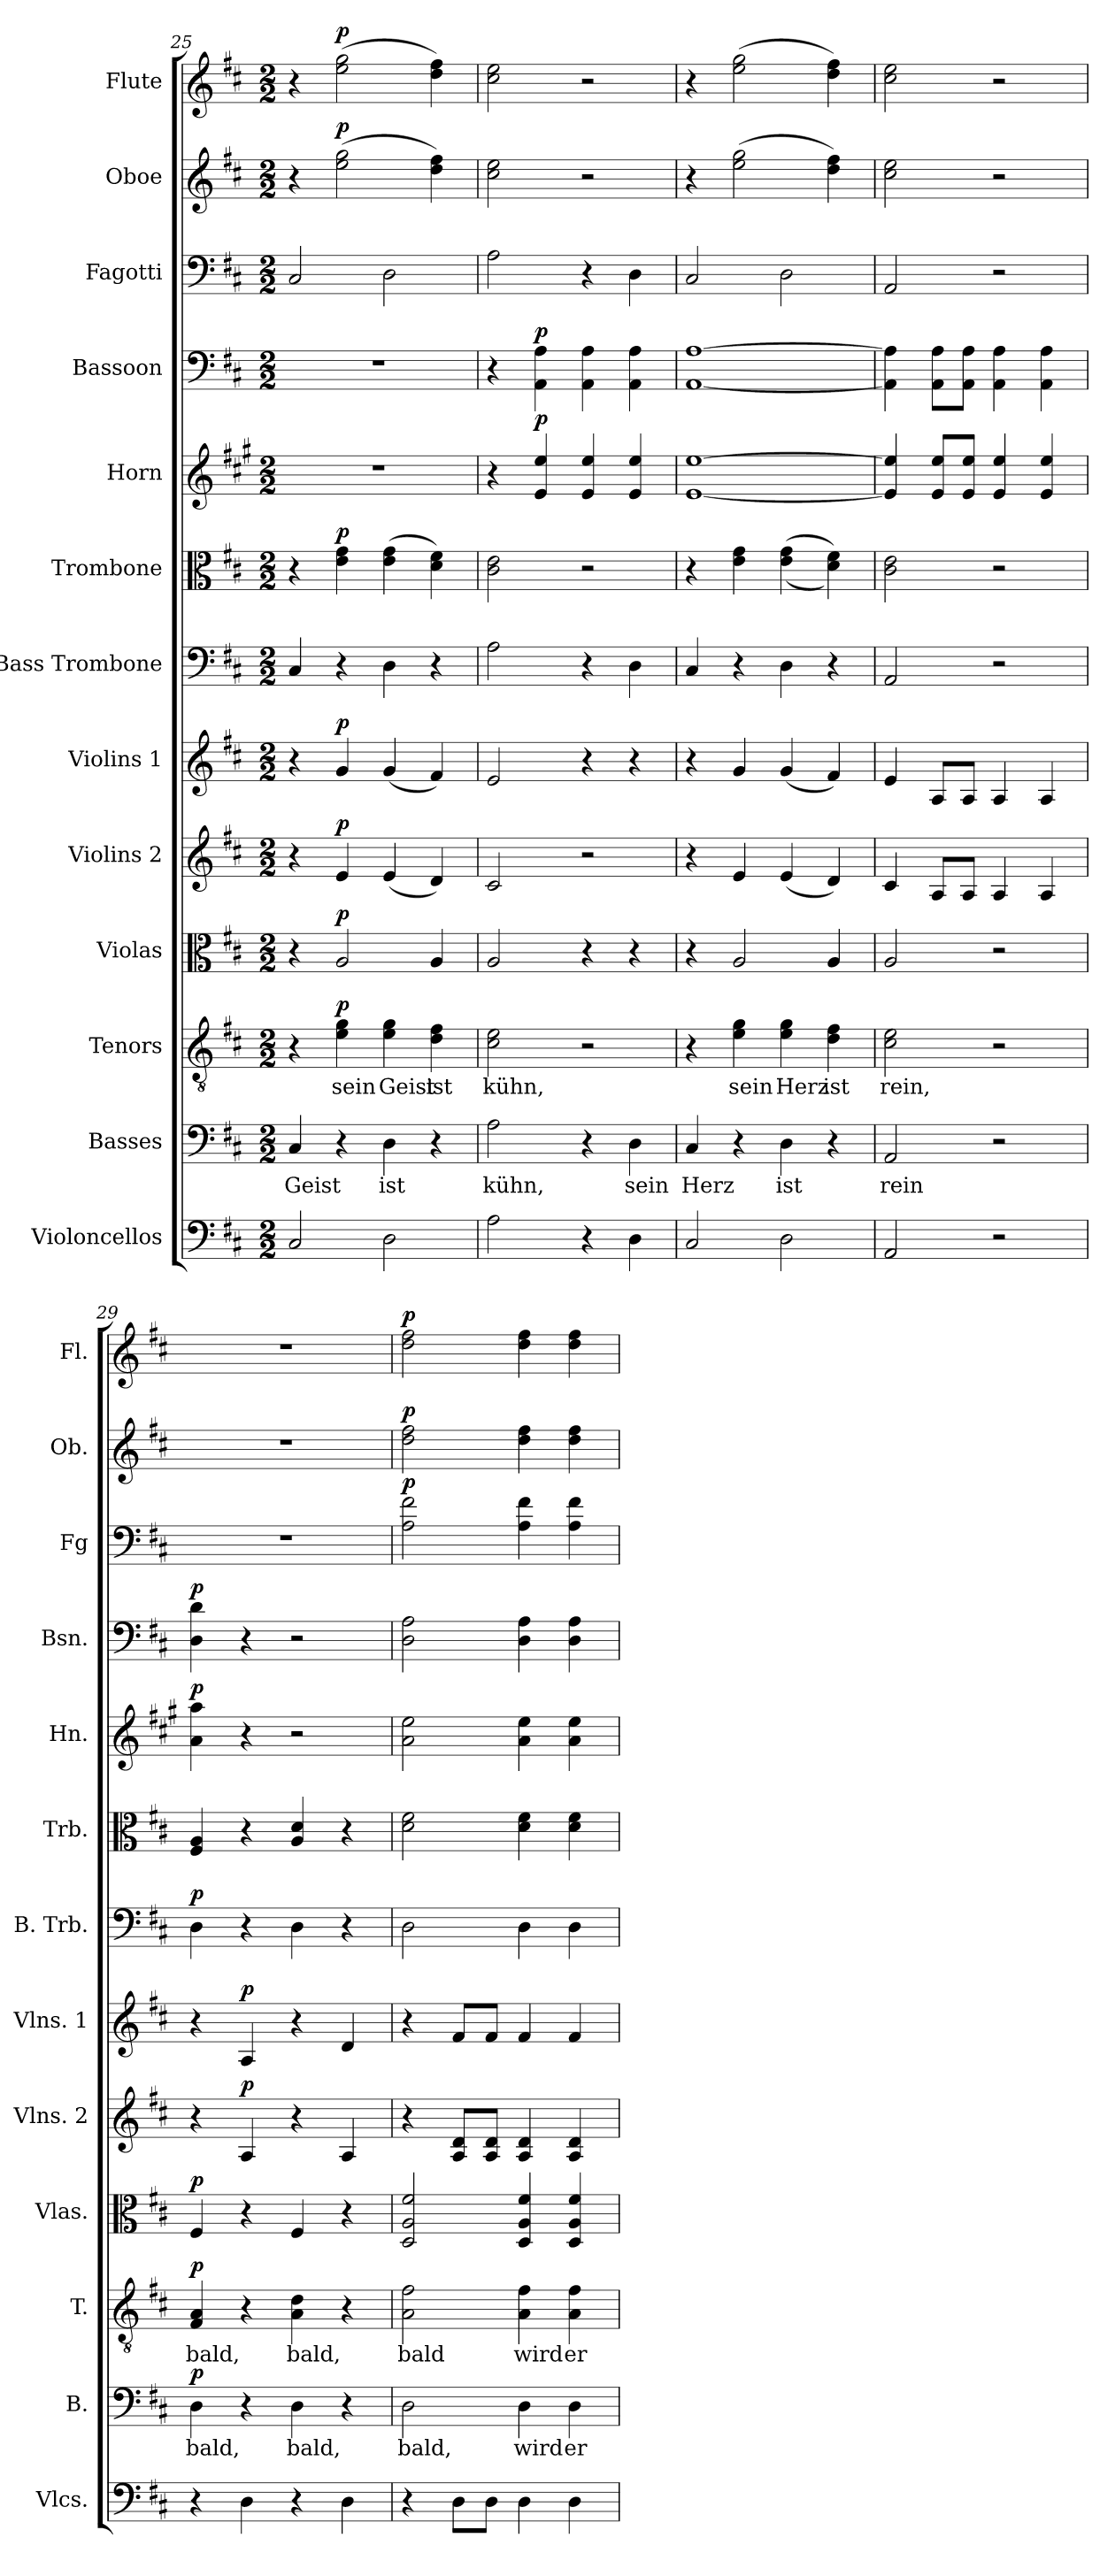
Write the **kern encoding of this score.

**kern	**kern	**text	**dynam	**kern	**text	**dynam	**kern	**dynam	**kern	**dynam	**kern	**dynam	**kern	**dynam	**kern	**dynam	**kern	**dynam	**kern	**dynam	**kern	**dynam	**kern	**dynam	**kern	**dynam
*part13	*part12	*part12	*part12	*part11	*part11	*part11	*part10	*part10	*part9	*part9	*part8	*part8	*part7	*part7	*part6	*part6	*part5	*part5	*part4	*part4	*part3	*part3	*part2	*part2	*part1	*part1
*staff13	*staff12	*staff12	*staff12	*staff11	*staff11	*staff11	*staff10	*staff10	*staff9	*staff9	*staff8	*staff8	*staff7	*staff7	*staff6	*staff6	*staff5	*staff5	*staff4	*staff4	*staff3	*staff3	*staff2	*staff2	*staff1	*staff1
*I"Violoncellos	*I"Basses	*	*	*I"Tenors	*	*	*I"Violas	*	*I"Violins 2	*	*I"Violins 1	*	*I"Bass Trombone	*	*I"Trombone	*	*I"Horn	*	*I"Bassoon	*	*I"Fagotti	*	*I"Oboe	*	*I"Flute	*
*I'Vlcs.	*I'B.	*	*	*I'T.	*	*	*I'Vlas.	*	*I'Vlns. 2	*	*I'Vlns. 1	*	*I'B. Trb.	*	*I'Trb.	*	*I'Hn.	*	*I'Bsn.	*	*I'Fg	*	*I'Ob.	*	*I'Fl.	*
*clefF4	*clefF4	*	*	*clefGv2	*	*	*clefC3	*	*clefG2	*	*clefG2	*	*clefF4	*	*clefC3	*	*clefG2	*	*clefF4	*	*clefF4	*	*clefG2	*	*clefG2	*
*	*	*	*	*	*	*	*	*	*	*	*	*	*	*	*	*	*ITrd4c7	*	*	*	*	*	*	*	*	*
*k[f#c#]	*k[f#c#]	*	*	*k[f#c#]	*	*	*k[f#c#]	*	*k[f#c#]	*	*k[f#c#]	*	*k[f#c#]	*	*k[f#c#]	*	*k[f#c#]	*	*k[f#c#]	*	*k[f#c#]	*	*k[f#c#]	*	*k[f#c#]	*
*D:	*D:	*	*	*D:	*	*	*D:	*	*D:	*	*D:	*	*D:	*	*D:	*	*D:	*	*D:	*	*D:	*	*D:	*	*D:	*
*M2/2	*M2/2	*	*	*M2/2	*	*	*M2/2	*	*M2/2	*	*M2/2	*	*M2/2	*	*M2/2	*	*M2/2	*	*M2/2	*	*M2/2	*	*M2/2	*	*M2/2	*
=25	=25	=25	=25	=25	=25	=25	=25	=25	=25	=25	=25	=25	=25	=25	=25	=25	=25	=25	=25	=25	=25	=25	=25	=25	=25	=25
2C#/	4C#/	Geist	.	4r	.	.	4r	.	4r	.	4r	.	4C#/	.	4r	.	1r	.	1r	.	2C#/	.	4r	.	4r	.
!	!	!	!	!	!	!LO:DY:a	!	!LO:DY:a	!	!LO:DY:a	!	!LO:DY:a	!	!	!	!LO:DY:a	!	!	!	!	!	!	!	!LO:DY:a	!	!LO:DY:a
.	4r	.	.	4e\ 4g\	sein	p	2A/	p	4e/	p	4g/	p	4r	.	4e\ 4g\	p	.	.	.	.	.	.	(2ee\ 2gg\	p	(2ee\ 2gg\	p
2D\	4D\	ist	.	4e\ 4g\	Geist	.	.	.	(4e/	.	(4g/	.	4D\	.	(4e\ 4g\	.	.	.	.	.	2D\	.	.	.	.	.
.	4r	.	.	4d\ 4f#\	ist	.	4A/	.	4d/)	.	4f#/)	.	4r	.	4d\ 4f#\)	.	.	.	.	.	.	.	4dd\ 4ff#\)	.	4dd\ 4ff#\)	.
=26	=26	=26	=26	=26	=26	=26	=26	=26	=26	=26	=26	=26	=26	=26	=26	=26	=26	=26	=26	=26	=26	=26	=26	=26	=26	=26
2A\	2A\	kühn,	.	2c#\ 2e\	kühn,	.	2A/	.	2c#/	.	2e/	.	2A\	.	2c#\ 2e\	.	4r	.	4r	.	2A\	.	2cc#\ 2ee\	.	2cc#\ 2ee\	.
!	!	!	!	!	!	!	!	!	!	!	!	!	!	!	!	!	!	!LO:DY:a	!	!LO:DY:a	!	!	!	!	!	!
.	.	.	.	.	.	.	.	.	.	.	.	.	.	.	.	.	4A/ 4a/	p	4AA\ 4A\	p	.	.	.	.	.	.
4r	4r	.	.	2r	.	.	4r	.	2r	.	4r	.	4r	.	2r	.	4A/ 4a/	.	4AA\ 4A\	.	4r	.	2r	.	2r	.
4D\	4D\	sein	.	.	.	.	4r	.	.	.	4r	.	4D\	.	.	.	4A/ 4a/	.	4AA\ 4A\	.	4D\	.	.	.	.	.
!!LO:PB:g=z
=27	=27	=27	=27	=27	=27	=27	=27	=27	=27	=27	=27	=27	=27	=27	=27	=27	=27	=27	=27	=27	=27	=27	=27	=27	=27	=27
2C#/	4C#/	Herz	.	4r	.	.	4r	.	4r	.	4r	.	4C#/	.	4r	.	[1A [1a	.	[1AA [1A	.	2C#/	.	4r	.	4r	.
.	4r	.	.	4e\ 4g\	sein	.	2A/	.	4e/	.	4g/	.	4r	.	4e\ 4g\	.	.	.	.	.	.	.	(2ee\ 2gg\	.	(2ee\ 2gg\	.
2D\	4D\	ist	.	4e\ 4g\	Herz	.	.	.	(4e/	.	(4g/	.	4D\	.	((4e\ 4g\	.	.	.	.	.	2D\	.	.	.	.	.
.	4r	.	.	4d\ 4f#\	ist	.	4A/	.	4d/)	.	4f#/)	.	4r	.	4d\ 4f#\))	.	.	.	.	.	.	.	4dd\ 4ff#\)	.	4dd\ 4ff#\)	.
=28	=28	=28	=28	=28	=28	=28	=28	=28	=28	=28	=28	=28	=28	=28	=28	=28	=28	=28	=28	=28	=28	=28	=28	=28	=28	=28
2AA/	2AA/	rein	.	2c#\ 2e\	rein,	.	2A/	.	4c#/	.	4e/	.	2AA/	.	2c#\ 2e\	.	4A/] 4a/]	.	4AA\] 4A\]	.	2AA/	.	2cc#\ 2ee\	.	2cc#\ 2ee\	.
.	.	.	.	.	.	.	.	.	8A/L	.	8A/L	.	.	.	.	.	8A/ 8a/L	.	8AA\ 8A\L	.	.	.	.	.	.	.
.	.	.	.	.	.	.	.	.	8A/J	.	8A/J	.	.	.	.	.	8A/ 8a/J	.	8AA\ 8A\J	.	.	.	.	.	.	.
2r	2r	.	.	2r	.	.	2r	.	4A/	.	4A/	.	2r	.	2r	.	4A/ 4a/	.	4AA\ 4A\	.	2r	.	2r	.	2r	.
.	.	.	.	.	.	.	.	.	4A/	.	4A/	.	.	.	.	.	4A/ 4a/	.	4AA\ 4A\	.	.	.	.	.	.	.
=29	=29	=29	=29	=29	=29	=29	=29	=29	=29	=29	=29	=29	=29	=29	=29	=29	=29	=29	=29	=29	=29	=29	=29	=29	=29	=29
!	!	!	!LO:DY:a	!	!	!LO:DY:a	!	!LO:DY:a	!	!	!	!	!	!LO:DY:a	!	!	!	!LO:DY:a	!	!LO:DY:a	!	!	!	!	!	!
4r	4D\	bald,	p	4F#/ 4A/	bald,	p	4F#/	p	4r	.	4r	.	4D\	p	4F#/ 4A/	.	4d\ 4dd\	p	4D\ 4d\	p	1r	.	1r	.	1r	.
!	!	!	!	!	!	!	!	!	!	!LO:DY:a	!	!LO:DY:a	!	!	!	!	!	!	!	!	!	!	!	!	!	!
4D\	4r	.	.	4r	.	.	4r	.	4A/	p	4A/	p	4r	.	4r	.	4r	.	4r	.	.	.	.	.	.	.
4r	4D\	bald,	.	4A\ 4d\	bald,	.	4F#/	.	4r	.	4r	.	4D\	.	4A/ 4d/	.	2r	.	2r	.	.	.	.	.	.	.
4D\	4r	.	.	4r	.	.	4r	.	4A/	.	4d/	.	4r	.	4r	.	.	.	.	.	.	.	.	.	.	.
=30	=30	=30	=30	=30	=30	=30	=30	=30	=30	=30	=30	=30	=30	=30	=30	=30	=30	=30	=30	=30	=30	=30	=30	=30	=30	=30
!	!	!	!	!	!	!	!	!	!	!	!	!	!	!	!	!	!	!	!	!	!	!LO:DY:a	!	!LO:DY:a	!	!LO:DY:a
4r	2D\	bald,	.	2A\ 2f#\	bald	.	2D/ 2A/ 2f#/	.	4r	.	4r	.	2D\	.	2d\ 2f#\	.	2d\ 2a\	.	2D\ 2A\	.	2A\ 2f#\	p	2dd\ 2ff#\	p	2dd\ 2ff#\	p
8D\L	.	.	.	.	.	.	.	.	8A/ 8d/L	.	8f#/L	.	.	.	.	.	.	.	.	.	.	.	.	.	.	.
8D\J	.	.	.	.	.	.	.	.	8A/ 8d/J	.	8f#/J	.	.	.	.	.	.	.	.	.	.	.	.	.	.	.
4D\	4D\	wird	.	4A\ 4f#\	wird	.	4D/ 4A/ 4f#/	.	4A/ 4d/	.	4f#/	.	4D\	.	4d\ 4f#\	.	4d\ 4a\	.	4D\ 4A\	.	4A\ 4f#\	.	4dd\ 4ff#\	.	4dd\ 4ff#\	.
4D\	4D\	er	.	4A\ 4f#\	er	.	4D/ 4A/ 4f#/	.	4A/ 4d/	.	4f#/	.	4D\	.	4d\ 4f#\	.	4d\ 4a\	.	4D\ 4A\	.	4A\ 4f#\	.	4dd\ 4ff#\	.	4dd\ 4ff#\	.
=	=	=	=	=	=	=	=	=	=	=	=	=	=	=	=	=	=	=	=	=	=	=	=	=	=	=
*-	*-	*-	*-	*-	*-	*-	*-	*-	*-	*-	*-	*-	*-	*-	*-	*-	*-	*-	*-	*-	*-	*-	*-	*-	*-	*-
